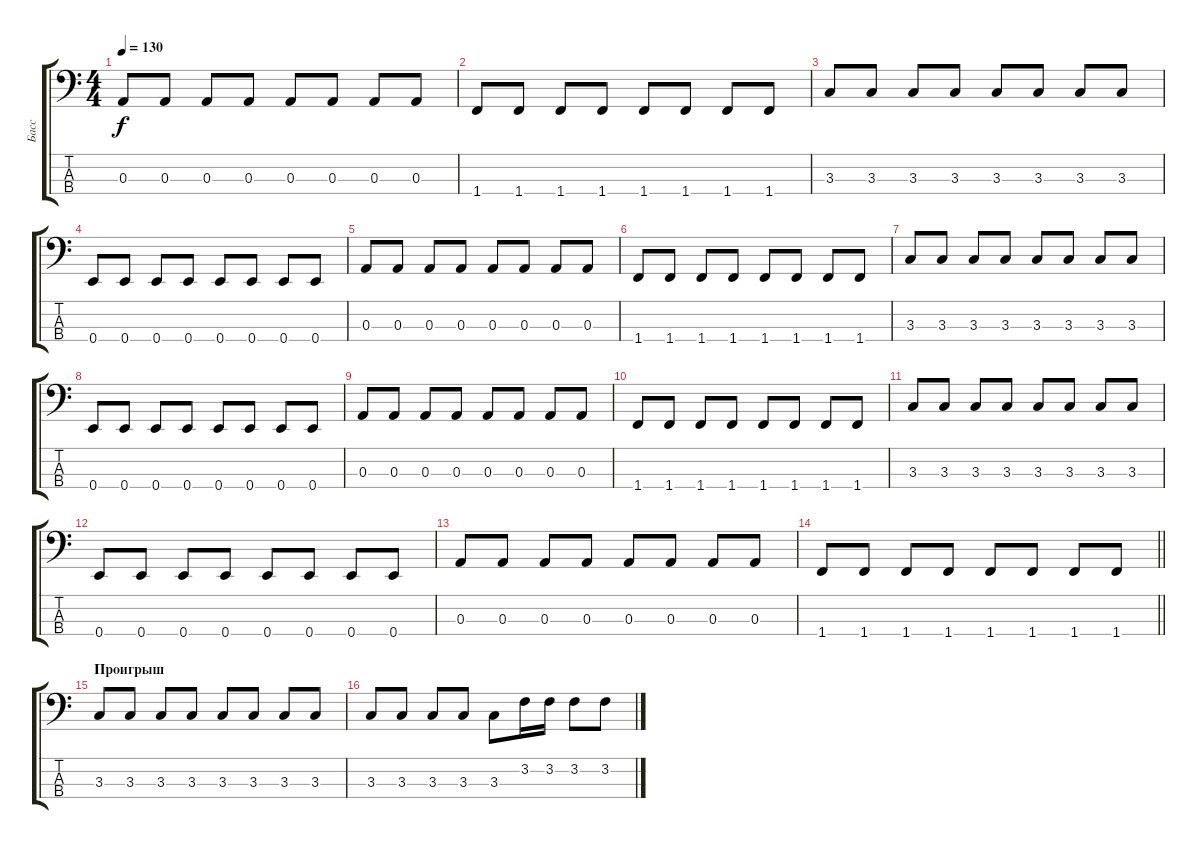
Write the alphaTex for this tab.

\track (" Басс" " Басс") {instrument slapbass2}
\staff {score tabs}
\tuning (G2 D2 A1 E1) {hide}
\ts (4 4)
\tempo 130
\clef f4
\ks c
0.3.8{dy f} 0.3.8 0.3.8 0.3.8 0.3.8 0.3.8 0.3.8 0.3.8 |
1.4.8 1.4.8 1.4.8 1.4.8 1.4.8 1.4.8 1.4.8 1.4.8 |
3.3.8 3.3.8 3.3.8 3.3.8 3.3.8 3.3.8 3.3.8 3.3.8 |
0.4.8 0.4.8 0.4.8 0.4.8 0.4.8 0.4.8 0.4.8 0.4.8 |
0.3.8 0.3.8 0.3.8 0.3.8 0.3.8 0.3.8 0.3.8 0.3.8 |
1.4.8 1.4.8 1.4.8 1.4.8 1.4.8 1.4.8 1.4.8 1.4.8 |
3.3.8 3.3.8 3.3.8 3.3.8 3.3.8 3.3.8 3.3.8 3.3.8 |
0.4.8 0.4.8 0.4.8 0.4.8 0.4.8 0.4.8 0.4.8 0.4.8 |
0.3.8 0.3.8 0.3.8 0.3.8 0.3.8 0.3.8 0.3.8 0.3.8 |
1.4.8 1.4.8 1.4.8 1.4.8 1.4.8 1.4.8 1.4.8 1.4.8 |
3.3.8 3.3.8 3.3.8 3.3.8 3.3.8 3.3.8 3.3.8 3.3.8 |
0.4.8 0.4.8 0.4.8 0.4.8 0.4.8 0.4.8 0.4.8 0.4.8 |
0.3.8 0.3.8 0.3.8 0.3.8 0.3.8 0.3.8 0.3.8 0.3.8 |
\barLineRight lightlight
1.4.8 1.4.8 1.4.8 1.4.8 1.4.8 1.4.8 1.4.8 1.4.8 |
\section ("" "Проигрыш")
3.3.8 3.3.8 3.3.8 3.3.8 3.3.8 3.3.8 3.3.8 3.3.8 |
3.3.8 3.3.8 3.3.8 3.3.8 3.3.8 3.2.16 3.2.16 3.2.8 3.2.8
